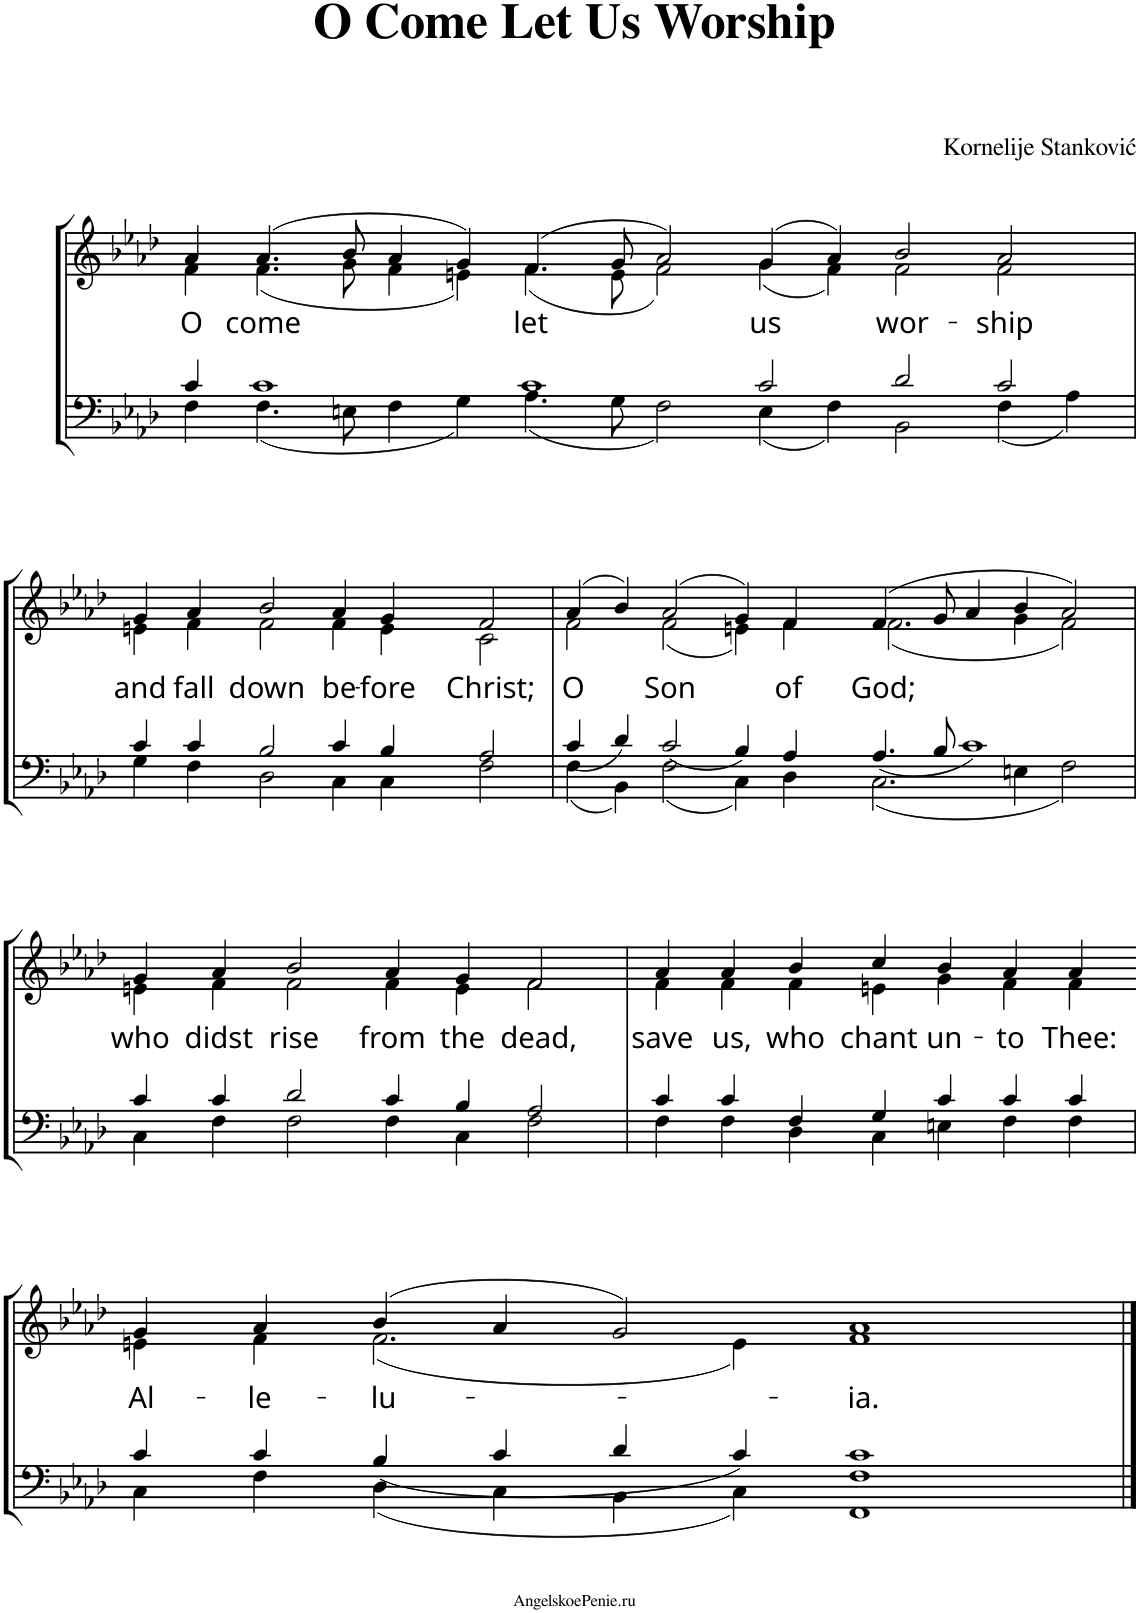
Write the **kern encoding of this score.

**kern	**kern	**text
*part1	*part1	*part1
*staff2	*staff1	*staff1
*I"Piano	*	*
*I'Pno.	*	*
*clefF4	*clefG2	*
*k[b-e-a-d-]	*k[b-e-a-d-]	*
*M63/4	*M63/4	*
=1	=1	=1
*^	*^	*
*	*^	*	*	*
!	!	!	!	!	!LO:LY:b
000ryy	4c/	4F\	4a-/	4f\	O
!	!	!	!	!	!LO:LY:b
.	1c	4.F\	(4.a-/	(4.f\	come
.	.	8En\	8b-/	8g\	.
.	.	4F\	4a-/	4f\	.
.	.	4G\	4g/)	4en\)	.
!	!	!	!	!	!LO:LY:b
.	1c	4.A-\	(4.f/	(4.f\	let
.	.	8G\	8g/	8e\	.
.	.	2F\	2a-/)	2f\)	.
!	!	!	!	!	!LO:LY:b
.	2c/	4E\	(4g/	(4g\	us
.	.	4F\	4a-/)	4f\)	.
!	!	!	!	!	!LO:LY:b
.	2d-/	2BB-\	2b-/	2f\	wor-
!	!	!	!	!	!LO:LY:b
.	2c/	4F\	2a-/	2f\	-ship
.	.	4A-\	.	.	.
.	000.ryy	000.ryy	000.ryy	000.ryy	.
4%31ryy	.	.	.	.	.
!!LO:LB:g=z	!!
=2	=2	=2	=2	=2	=2
!	!	!	!	!	!LO:LY:b
000ryy	4c/	4G\	4g/	4en\	and
!	!	!	!	!	!LO:LY:b
.	4c/	4F\	4a-/	4f\	fall
!	!	!	!	!	!LO:LY:b
.	2B-/	2D-\	2b-/	2f\	down
!	!	!	!	!	!LO:LY:b
.	4c/	4C\	4a-/	4f\	be-
!	!	!	!	!	!LO:LY:b
.	4B-/	4C\	4g/	4e\	-fore
!	!	!	!	!	!LO:LY:b
.	2A-/	2F\	2f/	2c\	Christ;
.	1ryy	1ryy	000ryy	000ryy	.
.	1ryy	1ryy	.	.	.
.	1ryy	1ryy	.	.	.
.	1ryy	1ryy	.	.	.
.	1ryy	1ryy	.	.	.
.	1ryy	1ryy	.	.	.
4%31ryy	1ryy	1ryy	.	.	.
.	1ryy	1ryy	.	.	.
.	1ryy	1ryy	00ryy	00ryy	.
.	1ryy	1ryy	.	.	.
.	4%15ryy	4%15ryy	.	.	.
.	.	.	1..ryy	1..ryy	.
=3	=3	=3	=3	=3	=3
!	!	!	!	!	!LO:LY:b
000ryy	4c/	4F\	(4a-/	2f\	O
.	4d-/	4BB-\	4b-/)	.	.
!	!	!	!	!	!LO:LY:b
.	2c/	2F\	(2a-/	(2f\	Son
.	4B-/	4C\	4g/)	4en\)	.
!	!	!	!	!	!LO:LY:b
.	4A-/	4D-\	4f/	4f\	of
!	!	!	!	!	!LO:LY:b
.	4.A-/	2.C\	(4.f/	(2.f\	God;
.	8B-/	.	8g/	.	.
.	1c	.	4a-/	.	.
.	.	4En\	4b-/	4g\	.
.	.	2F\	2a-/)	2f\)	.
.	1ryy	1ryy	000ryy	000ryy	.
.	1ryy	1ryy	.	.	.
.	1ryy	1ryy	.	.	.
.	1ryy	1ryy	.	.	.
.	1ryy	1ryy	.	.	.
4%31ryy	1ryy	1ryy	.	.	.
.	1ryy	1ryy	.	.	.
.	1ryy	1ryy	.	.	.
.	1ryy	1ryy	00ryy	00ryy	.
.	4%15ryy	4%15ryy	.	.	.
.	.	.	2.ryy	2.ryy	.
!!LO:LB:g=z	!!
=4	=4	=4	=4	=4	=4
!	!	!	!	!	!LO:LY:b
000ryy	4c/	4C\	4g/	4en\	who
!	!	!	!	!	!LO:LY:b
.	4c/	4F\	4a-/	4f\	didst
!	!	!	!	!	!LO:LY:b
.	2d-/	2F\	2b-/	2f\	rise
!	!	!	!	!	!LO:LY:b
.	4c/	4F\	4a-/	4f\	from
!	!	!	!	!	!LO:LY:b
.	4B-/	4C\	4g/	4e\	the
!	!	!	!	!	!LO:LY:b
.	2A-/	2F\	2f/	2f\	dead,
.	1ryy	1ryy	000ryy	000ryy	.
.	1ryy	1ryy	.	.	.
.	1ryy	1ryy	.	.	.
.	1ryy	1ryy	.	.	.
.	1ryy	1ryy	.	.	.
.	1ryy	1ryy	.	.	.
4%31ryy	1ryy	1ryy	.	.	.
.	1ryy	1ryy	.	.	.
.	1ryy	1ryy	00ryy	00ryy	.
.	1ryy	1ryy	.	.	.
.	4%15ryy	4%15ryy	.	.	.
.	.	.	1..ryy	1..ryy	.
=5	=5	=5	=5	=5	=5
!	!	!	!	!	!LO:LY:b
000ryy	4c/	4F\	4a-/	4f\	save
!	!	!	!	!	!LO:LY:b
.	4c/	4F\	4a-/	4f\	us,
!	!	!	!	!	!LO:LY:b
.	4F/	4D-\	4b-/	4f\	who
!	!	!	!	!	!LO:LY:b
.	4G/	4C\	4cc/	4en\	chant
!	!	!	!	!	!LO:LY:b
.	4c/	4En\	4b-/	4g\	un-
!	!	!	!	!	!LO:LY:b
.	4c/	4F\	4a-/	4f\	-to
!	!	!	!	!	!LO:LY:b
.	4c/	4F\	4a-/	4f\	Thee:
.	1%14ryy	1%14ryy	1%14ryy	1%14ryy	.
4%31ryy	.	.	.	.	.
!!LO:LB:g=z	!!
=6-	=6-	=6-	=6-	=6-	=6-
!	!	!	!	!	!LO:LY:b
000ryy	4c/	4C\	4g/	4en\	Al-
!	!	!	!	!	!LO:LY:b
.	4c/	4F\	4a-/	4f\	-le-
!	!	!	!	!	!LO:LY:b
.	4B-/	4D-\	(4b-/	(2.f\	-lu-
.	4c/	4C\	4a-/	.	.
.	4d-/	4BB-\	2g/)	.	.
.	4c/	4C\	.	4e\)	.
!	!	!	!	!	!LO:LY:b
.	1c	1FF 1F	1a-	1f	-ia.
.	1ryy	1ryy	000ryy	000ryy	.
.	1ryy	1ryy	.	.	.
.	1ryy	1ryy	.	.	.
.	1ryy	1ryy	.	.	.
.	1ryy	1ryy	.	.	.
.	1ryy	1ryy	.	.	.
4%31ryy	.	.	.	.	.
.	1ryy	1ryy	.	.	.
.	1ryy	1ryy	.	.	.
.	1ryy	1ryy	00ryy	00ryy	.
.	1ryy	1ryy	.	.	.
.	1ryy	1ryy	.	.	.
.	1ryy	1ryy	.	.	.
.	1ryy	1ryy	1ryy	1ryy	.
.	4ryy	4ryy	4ryy	4ryy	.
*v	*v	*v	*	*	*
*	*v	*v	*
==	==	==
*-	*-	*-
